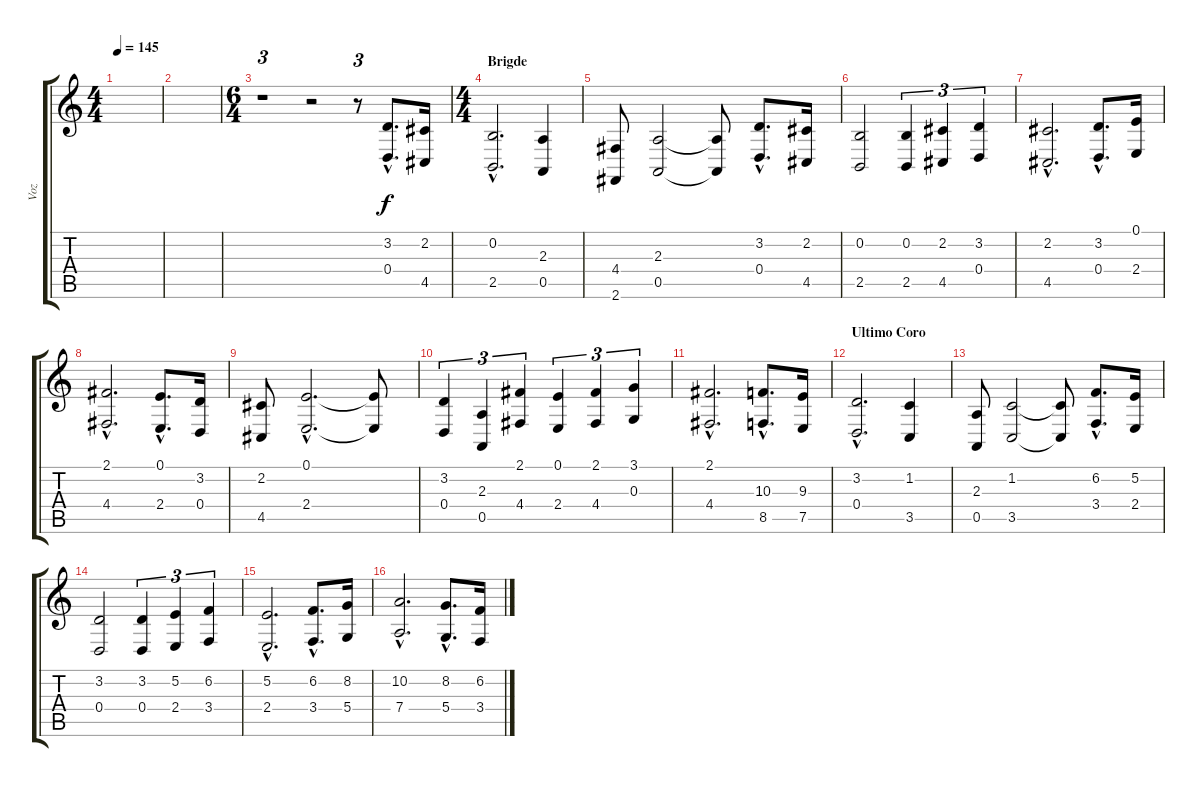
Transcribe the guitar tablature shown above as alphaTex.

\track ("Voz" "Voz") {instrument choiraahs}
\staff {score tabs}
\tuning (E4 B3 G3 D3 A2 E2) {hide}
\ts (4 4)
\tempo 145
\clef g2
\ks c
|
|
\ts (6 4)
r.1{tu (3 2)} r.2 r.8{tu (3 2)} (3.2{hac} 0.4{hac}).8{d} (2.2 4.5).16 |
\ts (4 4)
\section ("" "Brigde")
(0.2{hac} 2.5{hac}).2{d} (2.3 0.5).4 |
(4.4 2.6).8 (2.3 0.5).2 (2.3{t} 0.5{t}).8 (3.2{hac} 0.4{hac}).8{d} (2.2 4.5).16 |
(0.2 2.5).2 (0.2 2.5).4{tu (3 2)} (2.2 4.5).4{tu (3 2)} (3.2 0.4).4{tu (3 2)} |
(2.2{hac} 4.5{hac}).2{d} (3.2{hac} 0.4{hac}).8{d} (0.1 2.4).16 |
(2.1{hac} 4.4{hac}).2{d} (0.1{hac} 2.4{hac}).8{d} (3.2 0.4).16 |
(2.2 4.5).8 (0.1{hac} 2.4{hac}).2{d} (0.1{t} 2.4{t}).8 |
(3.2 0.4).4{tu (3 2)} (2.3 0.5).4{tu (3 2)} (2.1 4.4).4{tu (3 2)} (0.1 2.4).4{tu (3 2)} (2.1 4.4).4{tu (3 2)} (3.1 0.3).4{tu (3 2)} |
(2.1{hac} 4.4{hac}).2{d} (10.3{hac} 8.5{hac}).8{d} (9.3 7.5).16 |
\section ("" "Ultimo Coro")
(3.2{hac} 0.4{hac}).2{d} (1.2 3.5).4 |
(2.3 0.5).8 (1.2 3.5).2 (1.2{t} 3.5{t}).8 (6.2{hac} 3.4{hac}).8{d} (5.2 2.4).16 |
(3.2 0.4).2 (3.2 0.4).4{tu (3 2)} (5.2 2.4).4{tu (3 2)} (6.2 3.4).4{tu (3 2)} |
(5.2{hac} 2.4{hac}).2{d} (6.2{hac} 3.4{hac}).8{d} (8.2 5.4).16 |
(10.2{hac} 7.4{hac}).2{d} (8.2{hac} 5.4{hac}).8{d} (6.2 3.4).16
